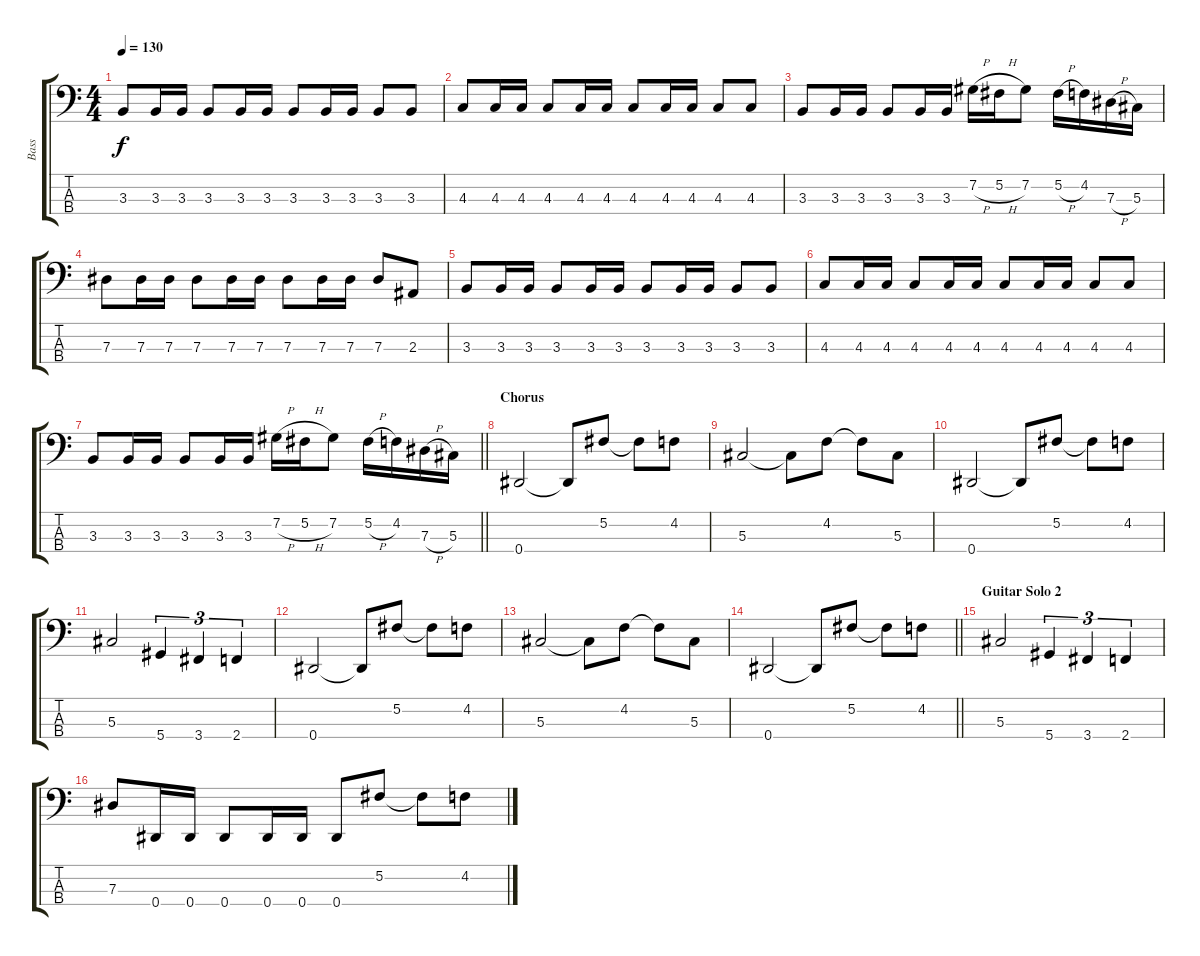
\track ("Bass" "Bass") {instrument electricbassfinger}
\staff {score tabs}
\tuning (Gb2 Db2 Ab1 Eb1) {hide}
\ts (4 4)
\tempo 130
\clef f4
\ks c
3.3.8{dy f} 3.3.16 3.3.16 3.3.8 3.3.16 3.3.16 3.3.8 3.3.16 3.3.16 3.3.8 3.3.8 |
4.3.8 4.3.16 4.3.16 4.3.8 4.3.16 4.3.16 4.3.8 4.3.16 4.3.16 4.3.8 4.3.8 |
3.3.8 3.3.16 3.3.16 3.3.8 3.3.16 3.3.16 7.2{h}.16 5.2{h}.16 7.2.8 5.2{h}.16 4.2.16 7.3{h}.16 5.3.16 |
7.3.8 7.3.16 7.3.16 7.3.8 7.3.16 7.3.16 7.3.8 7.3.16 7.3.16 7.3.8 2.3.8 |
3.3.8 3.3.16 3.3.16 3.3.8 3.3.16 3.3.16 3.3.8 3.3.16 3.3.16 3.3.8 3.3.8 |
4.3.8 4.3.16 4.3.16 4.3.8 4.3.16 4.3.16 4.3.8 4.3.16 4.3.16 4.3.8 4.3.8 |
\barLineRight lightlight
3.3.8 3.3.16 3.3.16 3.3.8 3.3.16 3.3.16 7.2{h}.16 5.2{h}.16 7.2.8 5.2{h}.16 4.2.16 7.3{h}.16 5.3.16 |
\section ("" "Chorus")
0.4.2 0.4{t}.8 5.2.8 5.2{t}.8 4.2.8 |
5.3.2 5.3{t}.8 4.2.8 4.2{t}.8 5.3.8 |
0.4.2 0.4{t}.8 5.2.8 5.2{t}.8 4.2.8 |
5.3.2 5.4.4{tu (3 2)} 3.4.4{tu (3 2)} 2.4.4{tu (3 2)} |
0.4.2 0.4{t}.8 5.2.8 5.2{t}.8 4.2.8 |
5.3.2 5.3{t}.8 4.2.8 4.2{t}.8 5.3.8 |
\barLineRight lightlight
0.4.2 0.4{t}.8 5.2.8 5.2{t}.8 4.2.8 |
\section ("" "Guitar Solo 2")
5.3.2 5.4.4{tu (3 2)} 3.4.4{tu (3 2)} 2.4.4{tu (3 2)} |
7.3.8 0.4.16 0.4.16 0.4.8 0.4.16 0.4.16 0.4.8 5.2.8 5.2{t}.8 4.2.8
